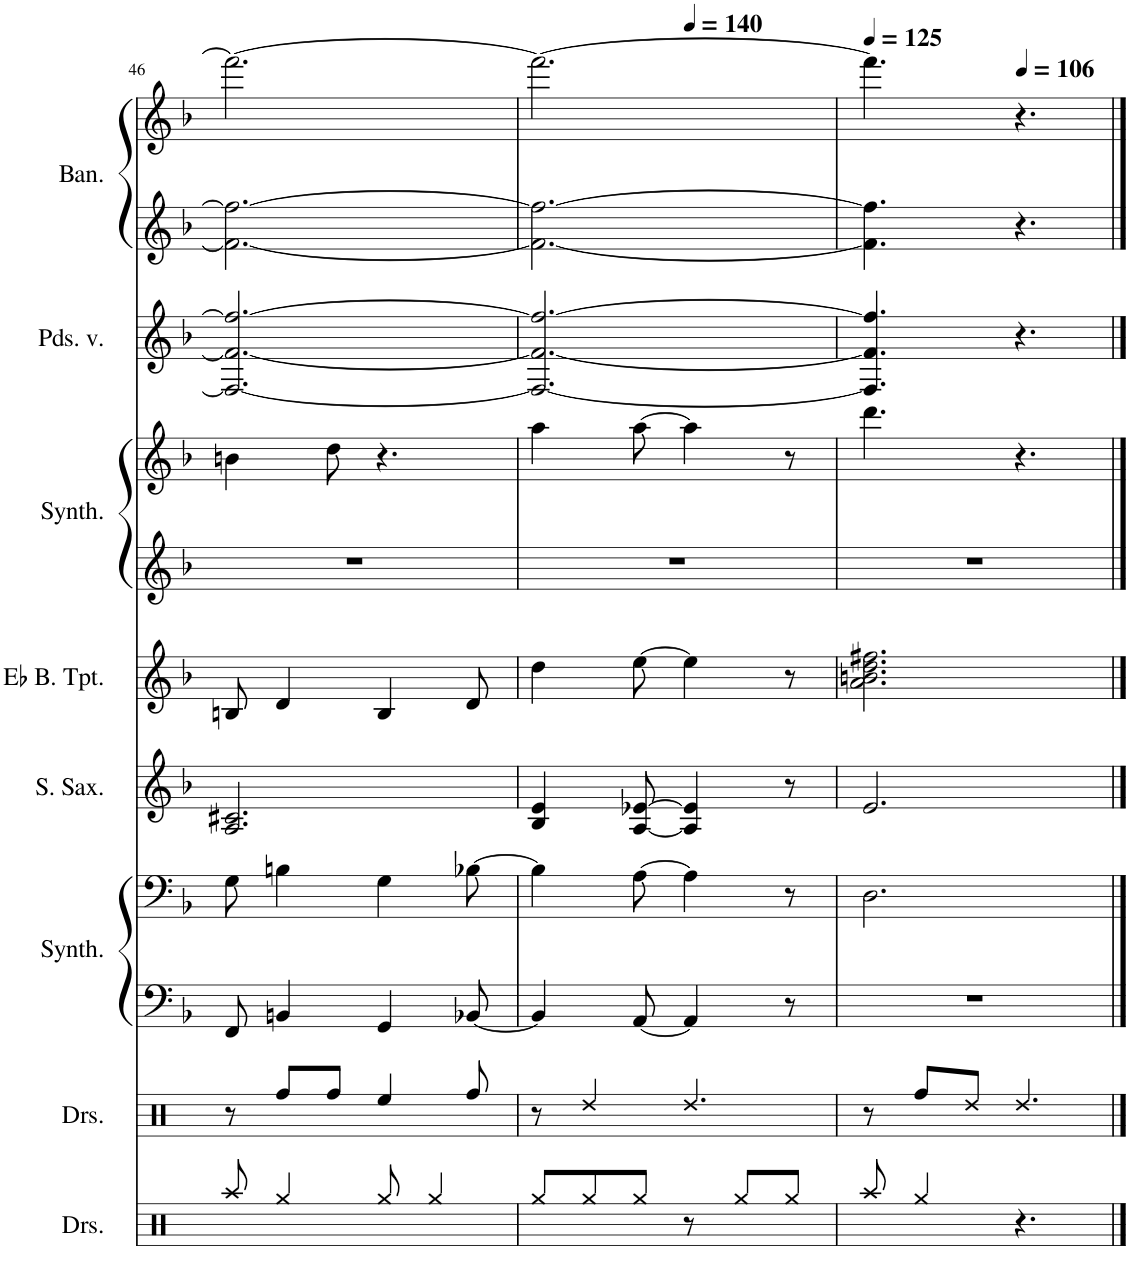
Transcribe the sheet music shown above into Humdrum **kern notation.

**kern	**kern	**kern	**kern	**kern	**kern	**kern	**kern	**kern	**kern	**kern
*part8	*part7	*part6	*part6	*part5	*part4	*part3	*part3	*part2	*part1	*part1
*staff11	*staff10	*staff9	*staff8	*staff7	*staff6	*staff5	*staff4	*staff3	*staff2	*staff1
*I"Drumset	*I"Drumset	*I"Brass Synthesizer	*	*I"Soprano Saxophone	*I"Eb Bass Trumpet	*I"Pad Synthesizer	*	*I"Pardessus de viole	*I"Bandoneon	*
*I'Drs.	*I'Drs.	*I'Synth.	*	*I'S. Sax.	*I'Eb B. Tpt.	*I'Synth.	*	*I'Pds. v.	*I'Ban.	*
!!LO:PB:g=z
*clefX	*clefX	*clefF4	*clefF4	*clefG2	*clefG2	*clefG2	*clefG2	*clefG2	*clefG2	*clefG2
*	*	*	*	*Trd1c2	*Trd5c9	*	*	*	*	*
*k[]	*k[]	*k[b-]	*k[b-]	*k[b-]	*k[b-]	*k[b-]	*k[b-]	*k[b-]	*k[b-]	*k[b-]
*M6/8	*M6/8	*M6/8	*M6/8	*M6/8	*M6/8	*M6/8	*M6/8	*M6/8	*M6/8	*M6/8
=46	=46	=46	=46	=46	=46	=46	=46	=46	=46	=46
8Raa/	8r	8FF/	8G\	2.A/ 2.c#X/	8Bn/	2.r	4bn\	2.F/_ 2.f/_ 2.ff/_	2.f\_ 2.ff\_	2.fff\_
4Rgg/	8Rff/L	4BBn/	4Bn\	.	4d/	.	.	.	.	.
.	8Rff/J	.	.	.	.	.	8dd\	.	.	.
8Rgg/	4Ree/	4GG/	4G\	.	4B/	.	4.r	.	.	.
4Rgg/	.	.	.	.	.	.	.	.	.	.
.	8Rff/	[8BB-X/	[8B-X\	.	8d/	.	.	.	.	.
=47	=47	=47	=47	=47	=47	=47	=47	=47	=47	=47
*	*	*	*	*	*	*	*	*	*	*^
8Rgg/L	8r	4BB-/]	4B-\]	4B-/ 4e/	4dd\	2.r	4aa\	2.F/_ 2.f/_ 2.ff/_	2.f\_ 2.ff\_	2.fff\_	4.ryy
8Rgg/	4Rdd/	.	.	.	.	.	.	.	.	.	.
8Rgg/J	.	[8AA/	[8A\	[8A/ [8e-X/	[8ee\	.	[8aa\	.	.	.	.
*	*	*	*	*	*	*	*	*	*	*MM140	*
8r	4.Rdd/	4AA/]	4A\]	4A/] 4e-/]	4ee\]	.	4aa\]	.	.	.	4.ryy
8Rgg/L	.	.	.	.	.	.	.	.	.	.	.
8Rgg/J	.	8r	8r	8r	8r	.	8r	.	.	.	.
*	*	*	*	*	*	*	*	*	*	*v	*v
=48	=48	=48	=48	=48	=48	=48	=48	=48	=48	=48
*	*	*	*	*	*	*	*	*	*	*MM125
8Raa/	8r	2.r	2.D\	2.e/	2.a\ 2.bn\ 2.dd\ 2.ff#X\	2.r	4.ddd\	4.F/] 4.f/] 4.ff/]	4.f\] 4.ff\]	4.fff\]
4Rgg/	8Rff/L	.	.	.	.	.	.	.	.	.
.	8Rdd/J	.	.	.	.	.	.	.	.	.
*	*	*	*	*	*	*	*	*	*	*MM106
4.r	4.Rdd/	.	.	.	.	.	4.r	4.r	4.r	4.r
==	==	==	==	==	==	==	==	==	==	==
*-	*-	*-	*-	*-	*-	*-	*-	*-	*-	*-
